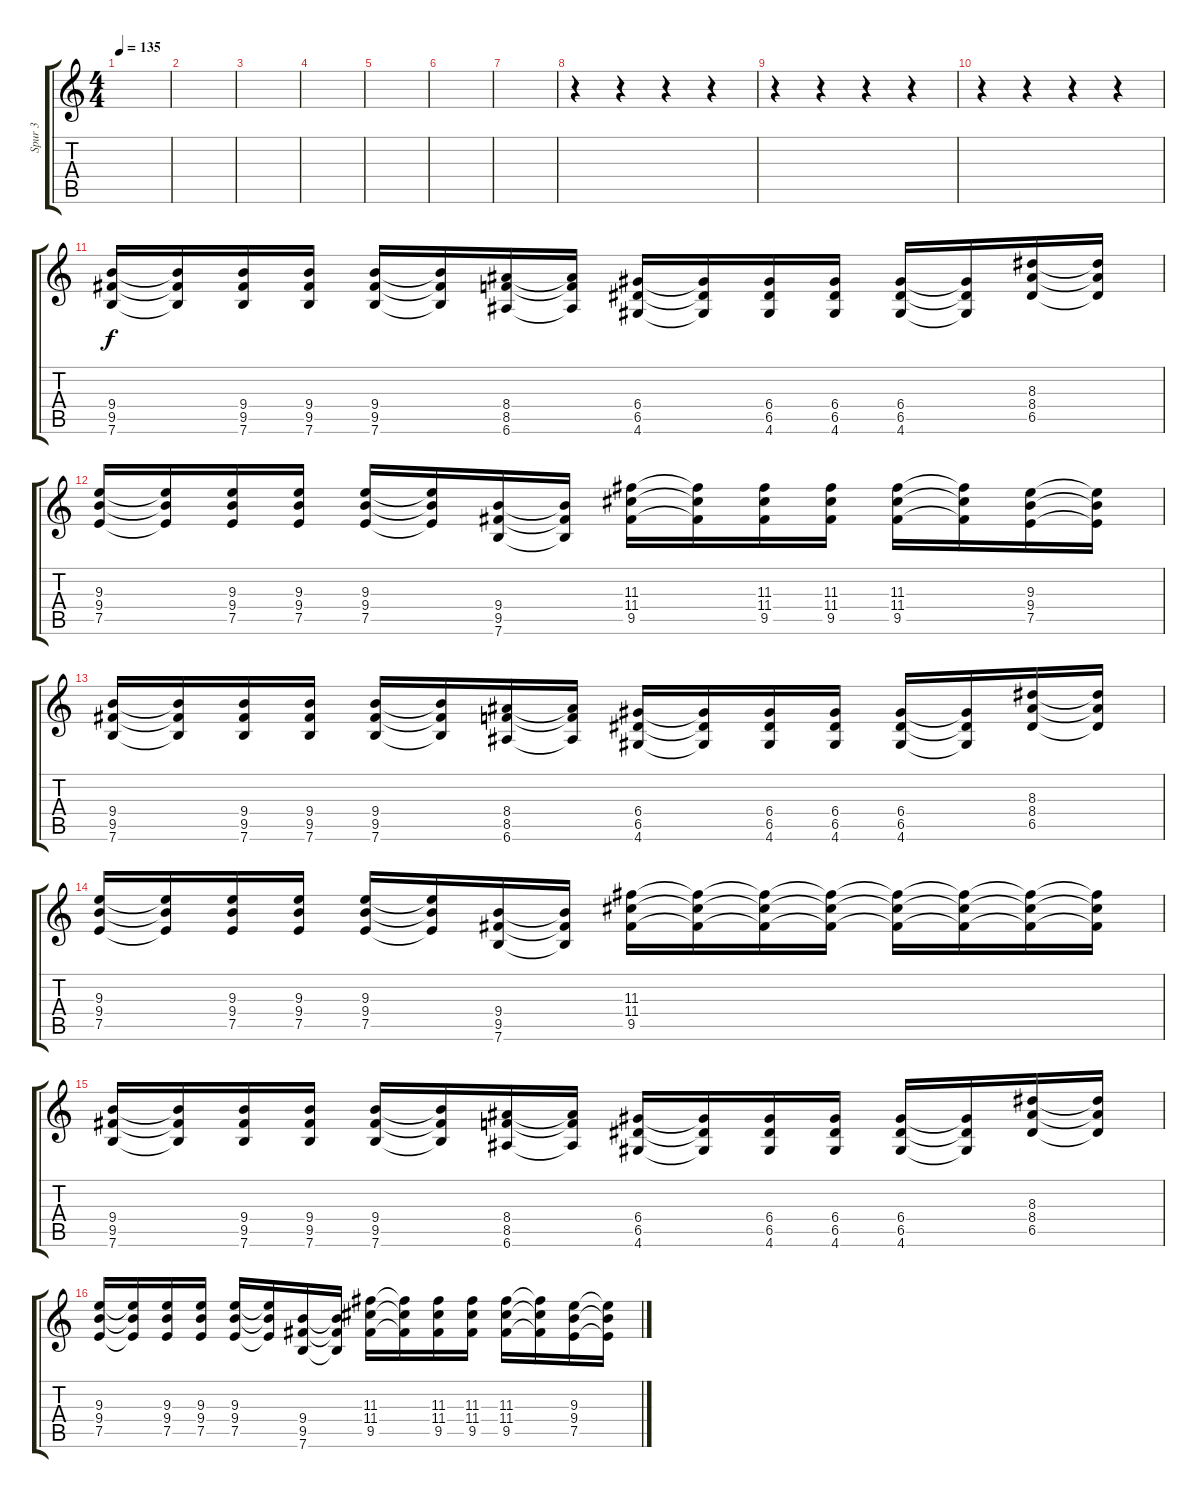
\track ("Spur 3" "Spur 3") {instrument distortionguitar}
\staff {score tabs}
\tuning (E4 B3 G3 D3 A2 E2) {hide}
\ts (4 4)
\tempo 135
\clef g2
\ks c
|
|
|
|
|
|
|
r.4 r.4 r.4 r.4 |
r.4 r.4 r.4 r.4 |
r.4 r.4 r.4 r.4 |
(9.4 9.5 7.6).16 (9.4{t} 9.5{t} 7.6{t}).16 (9.4 9.5 7.6).16 (9.4 9.5 7.6).16 (9.4 9.5 7.6).16 (9.4{t} 9.5{t} 7.6{t}).16 (8.4 8.5 6.6).16 (8.4{t} 8.5{t} 6.6{t}).16 (6.4 6.5 4.6).16 (6.4{t} 6.5{t} 4.6{t}).16 (6.4 6.5 4.6).16 (6.4 6.5 4.6).16 (6.4 6.5 4.6).16 (6.4{t} 6.5{t} 4.6{t}).16 (8.3 8.4 6.5).16 (8.3{t} 8.4{t} 6.5{t}).16 |
(9.3 9.4 7.5).16 (9.3{t} 9.4{t} 7.5{t}).16 (9.3 9.4 7.5).16 (9.3 9.4 7.5).16 (9.3 9.4 7.5).16 (9.3{t} 9.4{t} 7.5{t}).16 (9.4 9.5 7.6).16 (9.4{t} 9.5{t} 7.6{t}).16 (11.3 11.4 9.5).16 (11.3{t} 11.4{t} 9.5{t}).16 (11.3 11.4 9.5).16 (11.3 11.4 9.5).16 (11.3 11.4 9.5).16 (11.3{t} 11.4{t} 9.5{t}).16 (9.3 9.4 7.5).16 (9.3{t} 9.4{t} 7.5{t}).16 |
(9.4 9.5 7.6).16 (9.4{t} 9.5{t} 7.6{t}).16 (9.4 9.5 7.6).16 (9.4 9.5 7.6).16 (9.4 9.5 7.6).16 (9.4{t} 9.5{t} 7.6{t}).16 (8.4 8.5 6.6).16 (8.4{t} 8.5{t} 6.6{t}).16 (6.4 6.5 4.6).16 (6.4{t} 6.5{t} 4.6{t}).16 (6.4 6.5 4.6).16 (6.4 6.5 4.6).16 (6.4 6.5 4.6).16 (6.4{t} 6.5{t} 4.6{t}).16 (8.3 8.4 6.5).16 (8.3{t} 8.4{t} 6.5{t}).16 |
(9.3 9.4 7.5).16 (9.3{t} 9.4{t} 7.5{t}).16 (9.3 9.4 7.5).16 (9.3 9.4 7.5).16 (9.3 9.4 7.5).16 (9.3{t} 9.4{t} 7.5{t}).16 (9.4 9.5 7.6).16 (9.4{t} 9.5{t} 7.6{t}).16 (11.3 11.4 9.5).16 (11.3{t} 11.4{t} 9.5{t}).16 (11.3{t} 11.4{t} 9.5{t}).16 (11.3{t} 11.4{t} 9.5{t}).16 (11.3{t} 11.4{t} 9.5{t}).16 (11.3{t} 11.4{t} 9.5{t}).16 (11.3{t} 11.4{t} 9.5{t}).16 (11.3{t} 11.4{t} 9.5{t}).16 |
(9.4 9.5 7.6).16 (9.4{t} 9.5{t} 7.6{t}).16 (9.4 9.5 7.6).16 (9.4 9.5 7.6).16 (9.4 9.5 7.6).16 (9.4{t} 9.5{t} 7.6{t}).16 (8.4 8.5 6.6).16 (8.4{t} 8.5{t} 6.6{t}).16 (6.4 6.5 4.6).16 (6.4{t} 6.5{t} 4.6{t}).16 (6.4 6.5 4.6).16 (6.4 6.5 4.6).16 (6.4 6.5 4.6).16 (6.4{t} 6.5{t} 4.6{t}).16 (8.3 8.4 6.5).16 (8.3{t} 8.4{t} 6.5{t}).16 |
(9.3 9.4 7.5).16 (9.3{t} 9.4{t} 7.5{t}).16 (9.3 9.4 7.5).16 (9.3 9.4 7.5).16 (9.3 9.4 7.5).16 (9.3{t} 9.4{t} 7.5{t}).16 (9.4 9.5 7.6).16 (9.4{t} 9.5{t} 7.6{t}).16 (11.3 11.4 9.5).16 (11.3{t} 11.4{t} 9.5{t}).16 (11.3 11.4 9.5).16 (11.3 11.4 9.5).16 (11.3 11.4 9.5).16 (11.3{t} 11.4{t} 9.5{t}).16 (9.3 9.4 7.5).16 (9.3{t} 9.4{t} 7.5{t}).16
